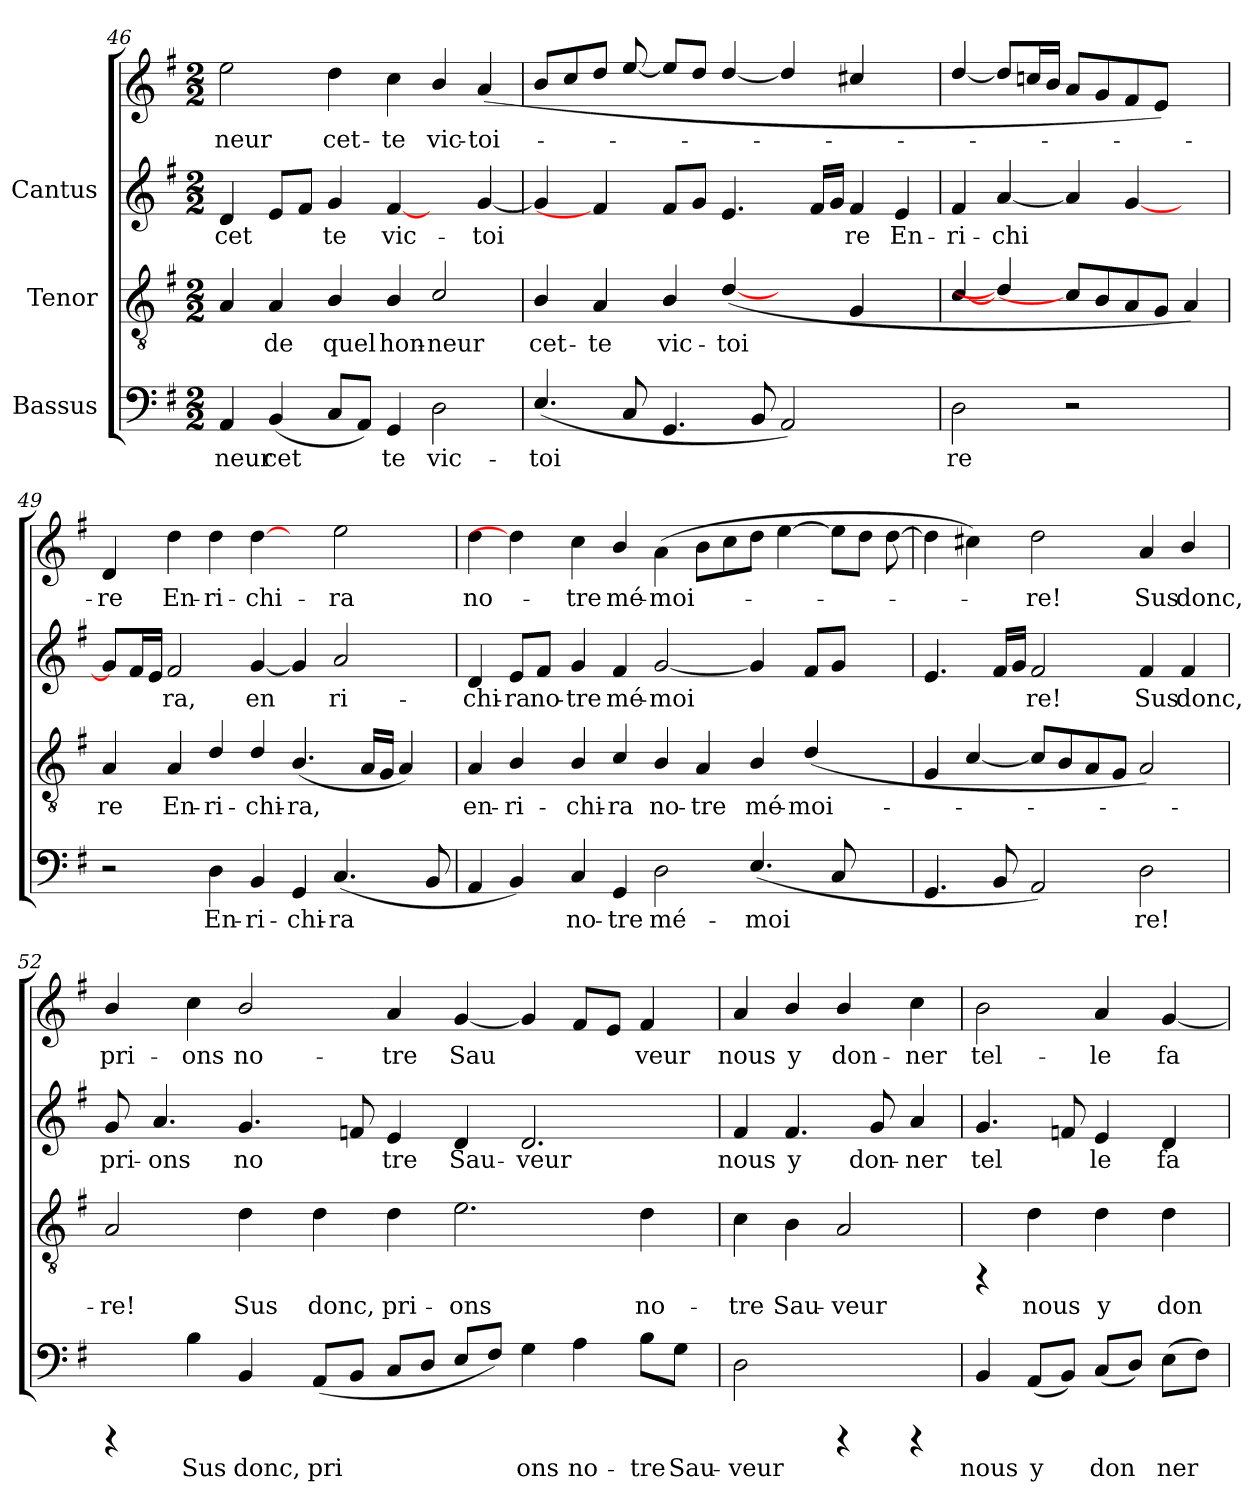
**kern	**text	**kern	**text	**kern	**text	**kern	**text
*part3	*part3	*part2	*part2	*part1	*part1	*part1	*part1
*staff4	*staff4	*staff3	*staff3	*staff2	*staff2	*staff1	*staff1
*I"Bassus	*	*I"Tenor	*	*I"Cantus	*	*	*
!!LO:PB:g=z
*clefF4	*	*clefGv2	*	*clefG2	*	*clefG2	*
*k[f#]	*	*k[f#]	*	*k[f#]	*	*k[f#]	*
*G:	*	*G:	*	*G:	*	*G:	*
*M2/2	*	*M2/2	*	*M2/2	*	*M2/2	*
=46	=46	=46	=46	=46	=46	=46	=46
!	!LO:LY:b:cj	!	!LO:LY:b:cj	!	!LO:LY:b:cj	!	!LO:LY:b
4AA/	-neur	4A/	.	4d/	-cet-	2ee\	neur
!	!LO:LY:b:cj	!	!LO:LY:b:cj	!	!LO:LY:b:cj	!	!
(<4BB/	cet-	4A/	de	8e/L	--	.	.
!	!	!	!	!	!LO:LY:b:cj	!	!
.	.	.	.	8f#/J	--	.	.
!	!LO:LY:b:cj	!	!LO:LY:b:cj	!	!LO:LY:b:cj	!	!LO:LY:b
8C/L	-	4B/	quel	4g/	-te	4dd\	cet-
!	!LO:LY:b:cj	!	!	!	!	!	!
8AA/J)	.	.	.	.	.	.	.
!	!LO:LY:b:cj	!	!LO:LY:b:cj	!	!LO:LY:b:cj	!	!LO:LY:b
4GG/	te	4B/	hon-	[4f#/	vic-	4cc\	-te
!	!LO:LY:b:cj	!	!LO:LY:b:cj	!	!	!	!LO:LY:b
2D\	vic-	2c/	-neur	4ryy	.	4b/	vic-
!	!	!	!	!	!LO:LY:b:cj	!	!LO:LY:b
.	.	.	.	[<4g/	-toi-	(<4a/	-toi-
!!LO:LB:g=z
=47	=47	=47	=47	=47	=47	=47	=47
!	!LO:LY:b:cj	!	!LO:LY:b:cj	!	!	!	!
(<4.E/	-toi-	4B/	cet-	4g/]	.	8b/L	.
.	.	.	.	.	.	8cc/	.
!	!	!	!LO:LY:b:cj	!	!	!	!
.	.	4A/	-te	4f#/]	.	8dd/J	.
!	!LO:LY:b:cj	!	!	!	!	!	!
8C/	--	.	.	.	.	[<8ee/	.
!	!	!	!LO:LY:a:cj	!	!	!	!
4.GG/	.	4B/	vic-	8f#/L	.	8ee/L]	.
.	.	.	.	8g/J	.	8dd/J	.
!	!	!	!LO:LY:a:cj	!	!LO:LY:a:cj	!	!
.	.	(<[4d/	-toi-	4.e/	-	[<4dd/	.
8BB/	.	.	.	.	.	.	.
2AA/)	.	4ryy	.	.	.	4dd/]	.
!	!	!	!	!	!LO:LY:a:cj	!	!
.	.	.	.	16f#/L	.	.	.
!	!	!	!	!	!LO:LY:a:cj	!	!
.	.	.	.	16g/J	.	.	.
!	!	!	!LO:LY:a:cj	!	!LO:LY:a:cj	!	!
.	.	4G/	--	4f#/	re	4cc#X/	.
!	!	!	!	!	!LO:LY:a:cj	!	!
4ryy	.	4ryy	.	4e/	En-	4ryy	.
!!LO:LB:g=z
=48	=48	=48	=48	=48	=48	=48	=48
!	!LO:LY:b:cj	!	!	!	!LO:LY:b:cj	!	!
2D\	-re	[<4c/	.	4f#/	-ri-	[<4dd/	.
!	!	!	!	!	!LO:LY:b:cj	!	!
.	.	4d/]	.	[<4a/	-chi-	8dd/L]	.
.	.	.	.	.	.	16ccn/	.
.	.	.	.	.	.	16b/J	.
!	!	!	!	!	!LO:LY:b:cj	!	!
2r	.	8c/L]	.	4a/]	--	8a/L	.
.	.	8B/	.	.	.	8g/	.
!	!	!	!	!	!LO:LY:b:cj	!	!
.	.	8A/	.	[<4g/	--	8f#/	.
.	.	8G/J	.	.	.	8e/J)	.
4ryy	.	4A/)	.	4ryy	.	4ryy	.
!!LO:LB:g=z
=49	=49	=49	=49	=49	=49	=49	=49
!	!	!	!LO:LY:b:cj	!	!LO:LY:b:cj	!	!LO:LY:b
2r	.	4A/	-re	8g/L]	.	4d/	-re
!	!	!	!	!	!LO:LY:b:cj	!	!
.	.	.	.	16f#/	.	.	.
!	!	!	!	!	!LO:LY:b:cj	!	!
.	.	.	.	16e/J	.	.	.
!	!	!	!LO:LY:b:cj	!	!LO:LY:b:cj	!	!LO:LY:b
.	.	4A/	En-	2f#/	ra,	4dd\	En-
!	!LO:LY:b:cj	!	!LO:LY:b:cj	!	!	!	!LO:LY:b
4D\	En-	4d/	-ri-	.	.	4dd\	-ri-
!	!LO:LY:a:cj	!	!LO:LY:a:cj	!	!LO:LY:a:cj	!	!LO:LY:a
4BB/	-ri-	4d/	-chi-	[<4g/	en-	[4dd\	-chi-
!	!LO:LY:a:cj	!	!LO:LY:a:cj	!	!LO:LY:a:cj	!	!
4GG/	-chi-	(<4.B/	-ra,	4g/]	-	4ryy	.
!	!LO:LY:a:cj	!	!	!	!LO:LY:a:cj	!	!LO:LY:a
(<4.C/	-ra	.	.	2a/	ri-	2ee\	-ra
!	!	!	!LO:LY:a:cj	!	!	!	!
.	.	16A/L	.	.	.	.	.
!	!	!	!LO:LY:a:cj	!	!	!	!
.	.	16G/J	.	.	.	.	.
!	!	!	!LO:LY:a:cj	!	!	!	!
.	.	4A/)	.	.	.	.	.
!	!LO:LY:a:cj	!	!	!	!	!	!
8BB/	.	.	.	.	.	.	.
!!LO:LB:g=z
=50	=50	=50	=50	=50	=50	=50	=50
!	!	!	!LO:LY:b:cj	!	!LO:LY:b:cj	!	!LO:LY:b
4AA/	.	4A/	en-	4d/	-chi-	4dd\	-no-
!	!	!	!LO:LY:b:cj	!	!LO:LY:b:cj	!	!
4BB/)	.	4B/	-ri-	8e/L	-ra	4dd\]	.
!	!	!	!	!	!LO:LY:b:cj	!	!
.	.	.	.	8f#/J	no-	.	.
!	!LO:LY:b:cj	!	!LO:LY:b:cj	!	!LO:LY:b:cj	!	!LO:LY:b
4C/	no-	4B/	-chi-	4g/	-tre	4cc\	-tre
!	!LO:LY:b:cj	!	!LO:LY:b:cj	!	!LO:LY:b:cj	!	!LO:LY:b
4GG/	-tre	4c/	-ra	4f#/	mé-	4b/	mé-
!	!LO:LY:a:cj	!	!LO:LY:a:cj	!	!LO:LY:a:cj	!	!LO:LY:b
2D\	mé-	4B/	no-	[<2g/	-moi-	(>4a\	-moi-
!	!	!	!LO:LY:a:cj	!	!	!	!
.	.	4A/	-tre	.	.	8b\L	.
.	.	.	.	.	.	8cc\	.
!	!LO:LY:a:cj	!	!LO:LY:a:cj	!	!LO:LY:a:cj	!	!
(<4.E/	-moi-	4B/	mé-	4g/]	--	8dd\J	.
.	.	.	.	.	.	[>4ee\	.
!	!	!	!LO:LY:a:cj	!	!LO:LY:a:cj	!	!
.	.	(<4d/	-moi-	8f#/L	--	.	.
!	!LO:LY:a:cj	!	!	!	!LO:LY:a:cj	!	!
8C/	--	.	.	8g/J	--	8ee\L]	.
4ryy	.	4ryy	.	4ryy	.	8dd\J	.
.	.	.	.	.	.	[>8dd\	.
!!LO:LB:g=z
=51	=51	=51	=51	=51	=51	=51	=51
4.GG/	.	4G/	.	4.e/	.	4dd\]	.
.	.	[<4c/	.	.	.	4cc#X\)	.
8BB/	.	.	.	16f#/L	.	.	.
.	.	.	.	16g/J	.	.	.
!	!LO:LY:b:cj	!	!	!	!LO:LY:b:cj	!	!LO:LY:b
2AA/)	-	8c/L]	.	2f#/	re!	2dd\	-re!
.	.	8B/	.	.	.	.	.
.	.	8A/	.	.	.	.	.
.	.	8G/J	.	.	.	.	.
!	!LO:LY:b:cj	!	!	!	!LO:LY:b:cj	!	!LO:LY:b
2D\	re!	2A/)	.	4f#/	Sus	4a/	Sus
!	!	!	!	!	!LO:LY:b:cj	!	!LO:LY:b
.	.	.	.	4f#/	donc,	4b/	donc,
=52	=52	=52	=52	=52	=52	=52	=52
!	!	!	!LO:LY:b:cj	!	!LO:LY:b:cj	!	!LO:LY:b
4rCCC	.	2A/	-re!	8g/	pri-	4b/	pri-
!	!	!	!	!	!LO:LY:b:cj	!	!
.	.	.	.	4.a/	-ons	.	.
!	!LO:LY:b:cj	!	!	!	!	!	!LO:LY:b
4B\	Sus	.	.	.	.	4cc\	-ons
!	!LO:LY:b:cj	!	!LO:LY:b:cj	!	!LO:LY:b:cj	!	!LO:LY:b
4BB/	donc,	4d\	Sus	4.g/	no-	2b/	no-
!	!LO:LY:b:cj	!	!LO:LY:b:cj	!	!	!	!
(<8AA/L	pri-	4d\	donc,	.	.	.	.
!	!LO:LY:b:cj	!	!	!	!LO:LY:b:cj	!	!
8BB/J	--	.	.	8fn/	-	.	.
!	!LO:LY:b:cj	!	!LO:LY:b:cj	!	!LO:LY:b:cj	!	!LO:LY:b
8C/L	--	4d\	pri-	4e/	tre	4a/	-tre
!	!LO:LY:b:cj	!	!	!	!	!	!
8D/J	--	.	.	.	.	.	.
!	!LO:LY:b:cj	!	!LO:LY:b:cj	!	!LO:LY:b:cj	!	!LO:LY:b
8E/L	-	2.e\	-ons	4d/	Sau-	[<4g/	Sau-
!	!LO:LY:b:cj	!	!	!	!	!	!
8F#/J)	.	.	.	.	.	.	.
!	!LO:LY:b:cj	!	!	!	!LO:LY:b:cj	!	!LO:LY:b
4G\	ons	.	.	2.d/	-veur	4g/]	-
!	!LO:LY:b:cj	!	!	!	!	!	!LO:LY:b
4A\	no-	.	.	.	.	8f#/L	.
!	!	!	!	!	!	!	!LO:LY:b
.	.	.	.	.	.	8e/J	.
!	!LO:LY:b:cj	!	!LO:LY:b:cj	!	!	!	!LO:LY:b
8B\L	-tre	4d\	no-	.	.	4f#/	veur
!	!LO:LY:b:cj	!	!	!	!	!	!
8G\J	Sau-	.	.	.	.	.	.
!!LO:LB:g=z
=53	=53	=53	=53	=53	=53	=53	=53
!	!LO:LY:b:cj	!	!LO:LY:b:cj	!	!LO:LY:b:cj	!	!LO:LY:b
2D\	-veur	4c\	-tre	4f#/	nous	4a/	nous
!	!	!	!LO:LY:b:cj	!	!LO:LY:b:cj	!	!LO:LY:b
.	.	4B\	Sau-	4.f#/	y	4b/	y
!	!	!	!LO:LY:b:cj	!	!	!	!LO:LY:b
4rCCC	.	2A/	-veur	.	.	4b/	don-
!	!	!	!	!	!LO:LY:b:cj	!	!
.	.	.	.	8g/	don-	.	.
!	!	!	!	!	!LO:LY:b:cj	!	!LO:LY:b
4rCCC	.	.	.	4a/	-ner	4cc\	-ner
=54	=54	=54	=54	=54	=54	=54	=54
!	!LO:LY:b:cj	!	!	!	!LO:LY:b:cj	!	!LO:LY:b
4BB/	nous	4rFF	.	4.g/	-tel-	2b\	tel-
!	!LO:LY:b:cj	!	!LO:LY:b:cj	!	!	!	!
(<8AA/L	y	4d\	nous	.	.	.	.
!	!LO:LY:b:cj	!	!	!	!LO:LY:b:cj	!	!
8BB/J)	.	.	.	8fn/	-	.	.
!	!LO:LY:b:cj	!	!LO:LY:b:cj	!	!LO:LY:b:cj	!	!LO:LY:b
(<8C/L	don-	4d\	y	4e/	le	4a/	-le
!	!LO:LY:b:cj	!	!	!	!	!	!
8D/J)	-	.	.	.	.	.	.
!	!LO:LY:b:cj	!	!LO:LY:b:cj	!	!LO:LY:b:cj	!	!LO:LY:b
(>8E\L	ner	4d\	don-	4d/	fa-	[<4g/	fa-
!	!LO:LY:b:cj	!	!	!	!	!	!
8F#\J)	.	.	.	.	.	.	.
=	=	=	=	=	=	=	=
*-	*-	*-	*-	*-	*-	*-	*-
